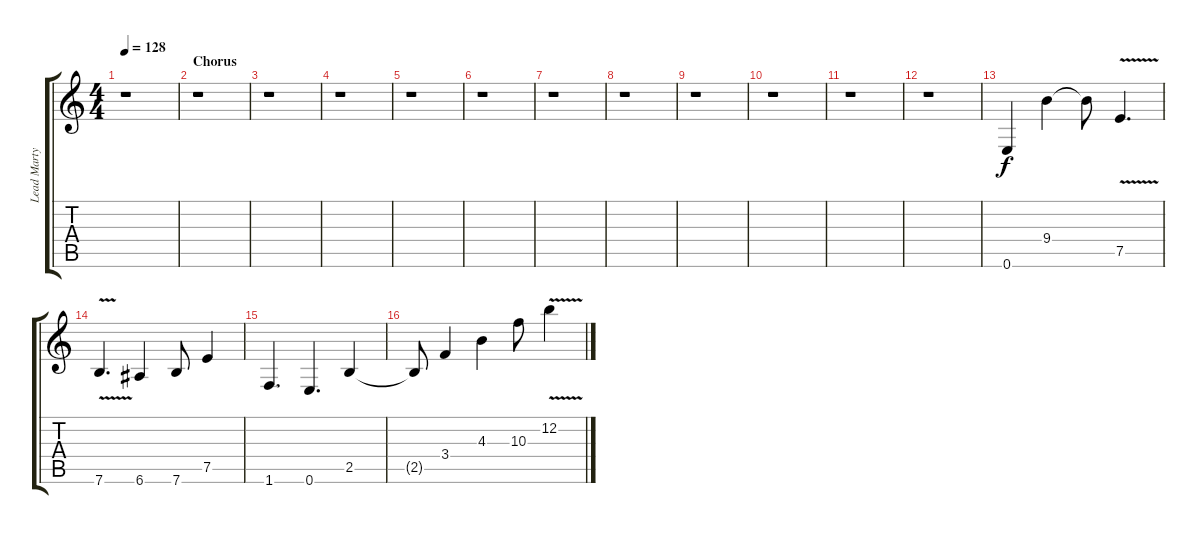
\track ("Lead Marty" "Lead Marty") {instrument distortionguitar}
\staff {score tabs}
\tuning (E4 B3 G3 D3 A2 E2) {hide}
\ts (4 4)
\tempo 128
\clef g2
\ks c
r.1{dy mp} |
\section ("" "Chorus")
r.1 |
r.1 |
r.1 |
r.1 |
r.1 |
r.1 |
r.1 |
r.1 |
r.1 |
r.1 |
r.1 |
0.6.4{dy f} 9.4.4 9.4{t}.8 7.5{v}.4{d} |
7.6{v}.4{d} 6.6.4 7.6.8 7.5.4 |
1.6.4{d} 0.6.4{d} 2.5.4 |
2.5{t}.8 3.4.4 4.3.4 10.3.8 12.2{v}.4
